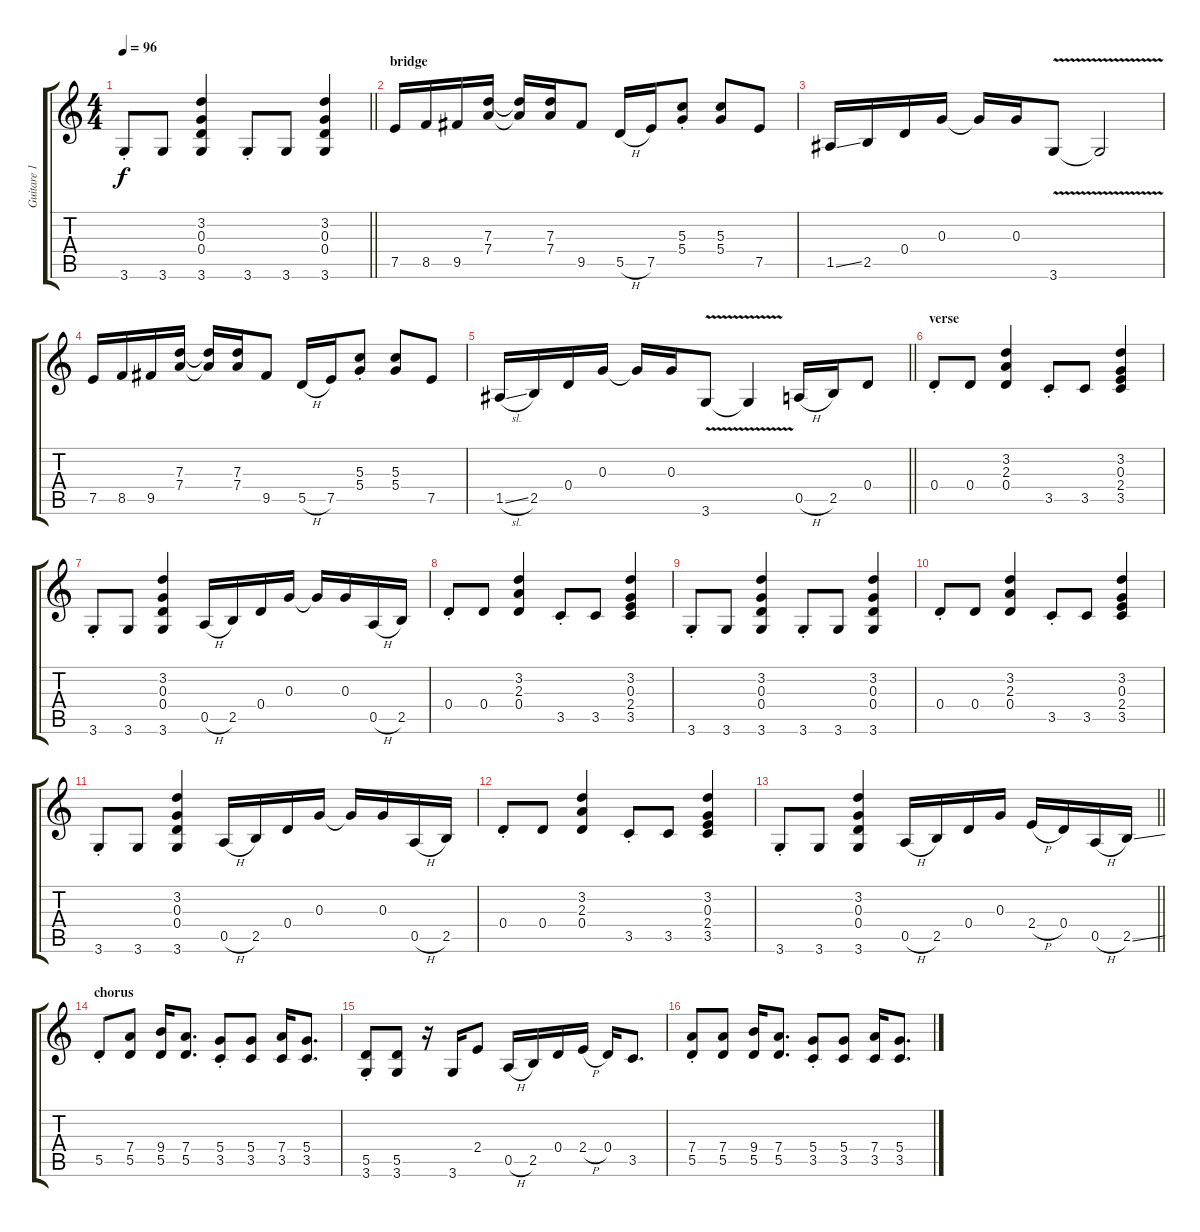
\track ("Guitare 1" "Guitare 1") {instrument electricguitarclean}
\staff {score tabs}
\tuning (E4 B3 G3 D3 A2 E2) {hide}
\ts (4 4)
\tempo 96
\clef g2
\barLineRight lightlight
\ks c
3.6{st}.8{dy f} 3.6.8 (3.2 0.3 0.4 3.6).4 3.6{st}.8 3.6.8 (3.2 0.3 0.4 3.6).4 |
\section ("" "bridge")
7.5.16 8.5.16 9.5.16 (7.3 7.4).16 (7.3{t} 7.4{t}).16 (7.3 7.4).16 9.5.8 5.5{h}.16 7.5.16 (5.3{st} 5.4{st}).8 (5.3 5.4).8 7.5.8 |
1.5{ss}.16 2.5.16 0.4.16 0.3.16 0.3{t}.16 0.3.16 3.6{v}.8 3.6{t}.2 |
7.5.16 8.5.16 9.5.16 (7.3 7.4).16 (7.3{t} 7.4{t}).16 (7.3 7.4).16 9.5.8 5.5{h}.16 7.5.16 (5.3{st} 5.4{st}).8 (5.3 5.4).8 7.5.8 |
\barLineRight lightlight
1.5{sl}.16 2.5.16 0.4.16 0.3.16 0.3{t}.16 0.3.16 3.6{v}.8 3.6{t}.4 0.5{h}.16 2.5.16 0.4.8 |
\section ("" "verse")
0.4{st}.8 0.4.8 (3.2 2.3 0.4).4 3.5{st}.8 3.5.8 (3.2 0.3 2.4 3.5).4 |
3.6{st}.8 3.6.8 (3.2 0.3 0.4 3.6).4 0.5{h}.16 2.5.16 0.4.16 0.3.16 0.3{t}.16 0.3.16 0.5{h}.16 2.5.16 |
0.4{st}.8 0.4.8 (3.2 2.3 0.4).4 3.5{st}.8 3.5.8 (3.2 0.3 2.4 3.5).4 |
3.6{st}.8 3.6.8 (3.2 0.3 0.4 3.6).4 3.6{st}.8 3.6.8 (3.2 0.3 0.4 3.6).4 |
0.4{st}.8 0.4.8 (3.2 2.3 0.4).4 3.5{st}.8 3.5.8 (3.2 0.3 2.4 3.5).4 |
3.6{st}.8 3.6.8 (3.2 0.3 0.4 3.6).4 0.5{h}.16 2.5.16 0.4.16 0.3.16 0.3{t}.16 0.3.16 0.5{h}.16 2.5.16 |
0.4{st}.8 0.4.8 (3.2 2.3 0.4).4 3.5{st}.8 3.5.8 (3.2 0.3 2.4 3.5).4 |
\barLineRight lightlight
3.6{st}.8 3.6.8 (3.2 0.3 0.4 3.6).4 0.5{h}.16 2.5.16 0.4.16 0.3.16 2.4{h}.16 0.4.16 0.5{h}.16 2.5{ss}.16 |
\section ("" "chorus")
5.5{st}.8 (7.4 5.5).8 (9.4 5.5).16 (7.4 5.5).8{d} (5.4{st} 3.5{st}).8 (5.4 3.5).8 (7.4 3.5).16 (5.4 3.5).8{d} |
(5.5{st} 3.6{st}).8 (5.5 3.6).8 r.16 3.6.16 2.4.8 0.5{h}.16 2.5.16 0.4.16 2.4{h}.16 0.4.16 3.5.8{d} |
(7.4{st} 5.5{st}).8 (7.4 5.5).8 (9.4 5.5).16 (7.4 5.5).8{d} (5.4{st} 3.5{st}).8 (5.4 3.5).8 (7.4 3.5).16 (5.4 3.5).8{d}
